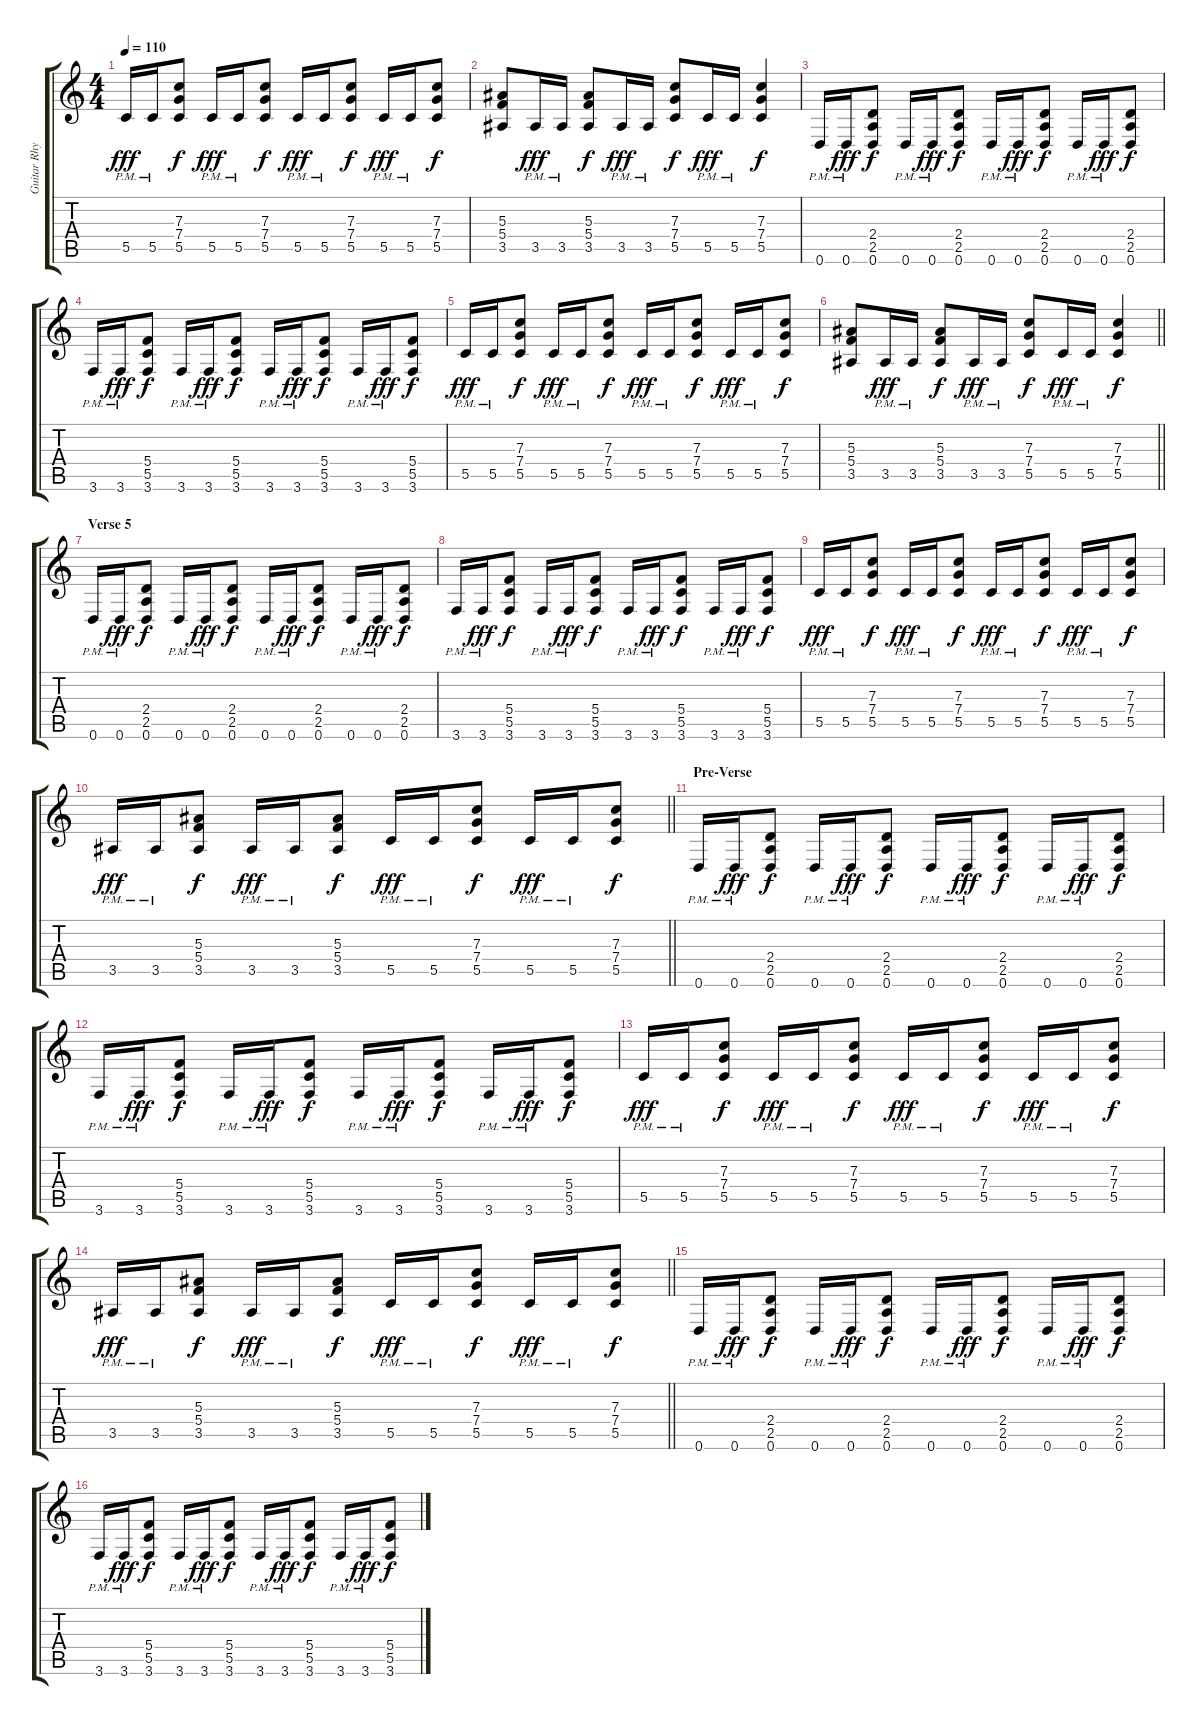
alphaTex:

\track ("Guitar Rhythm" "Guitar Rhy") {instrument overdrivenguitar}
\staff {score tabs}
\tuning (D4 A3 F3 C3 G2 D2) {hide}
\ts (4 4)
\tempo 110
\clef g2
\ks c
5.5{pm}.16{dy fff} 5.5{pm}.16 (7.3 7.4 5.5).8{dy f} 5.5{pm}.16{dy fff} 5.5{pm}.16 (7.3 7.4 5.5).8{dy f} 5.5{pm}.16{dy fff} 5.5{pm}.16 (7.3 7.4 5.5).8{dy f} 5.5{pm}.16{dy fff} 5.5{pm}.16 (7.3 7.4 5.5).8{dy f} |
(5.3 5.4 3.5).8 3.5{pm}.16{dy fff} 3.5{pm}.16 (5.3 5.4 3.5).8{dy f} 3.5{pm}.16{dy fff} 3.5{pm}.16 (7.3 7.4 5.5).8{dy f} 5.5{pm}.16{dy fff} 5.5{pm}.16 (7.3 7.4 5.5).4{dy f} |
0.6{pm}.16 0.6{pm}.16{dy fff} (2.4 2.5 0.6).8{dy f} 0.6{pm}.16 0.6{pm}.16{dy fff} (2.4 2.5 0.6).8{dy f} 0.6{pm}.16 0.6{pm}.16{dy fff} (2.4 2.5 0.6).8{dy f} 0.6{pm}.16 0.6{pm}.16{dy fff} (2.4 2.5 0.6).8{dy f} |
3.6{pm}.16 3.6{pm}.16{dy fff} (5.4 5.5 3.6).8{dy f} 3.6{pm}.16 3.6{pm}.16{dy fff} (5.4 5.5 3.6).8{dy f} 3.6{pm}.16 3.6{pm}.16{dy fff} (5.4 5.5 3.6).8{dy f} 3.6{pm}.16 3.6{pm}.16{dy fff} (5.4 5.5 3.6).8{dy f} |
5.5{pm}.16{dy fff} 5.5{pm}.16 (7.3 7.4 5.5).8{dy f} 5.5{pm}.16{dy fff} 5.5{pm}.16 (7.3 7.4 5.5).8{dy f} 5.5{pm}.16{dy fff} 5.5{pm}.16 (7.3 7.4 5.5).8{dy f} 5.5{pm}.16{dy fff} 5.5{pm}.16 (7.3 7.4 5.5).8{dy f} |
\barLineRight lightlight
(5.3 5.4 3.5).8 3.5{pm}.16{dy fff} 3.5{pm}.16 (5.3 5.4 3.5).8{dy f} 3.5{pm}.16{dy fff} 3.5{pm}.16 (7.3 7.4 5.5).8{dy f} 5.5{pm}.16{dy fff} 5.5{pm}.16 (7.3 7.4 5.5).4{dy f} |
\section ("" "Verse 5")
0.6{pm}.16 0.6{pm}.16{dy fff} (2.4 2.5 0.6).8{dy f} 0.6{pm}.16 0.6{pm}.16{dy fff} (2.4 2.5 0.6).8{dy f} 0.6{pm}.16 0.6{pm}.16{dy fff} (2.4 2.5 0.6).8{dy f} 0.6{pm}.16 0.6{pm}.16{dy fff} (2.4 2.5 0.6).8{dy f} |
3.6{pm}.16 3.6{pm}.16{dy fff} (5.4 5.5 3.6).8{dy f} 3.6{pm}.16 3.6{pm}.16{dy fff} (5.4 5.5 3.6).8{dy f} 3.6{pm}.16 3.6{pm}.16{dy fff} (5.4 5.5 3.6).8{dy f} 3.6{pm}.16 3.6{pm}.16{dy fff} (5.4 5.5 3.6).8{dy f} |
5.5{pm}.16{dy fff} 5.5{pm}.16 (7.3 7.4 5.5).8{dy f} 5.5{pm}.16{dy fff} 5.5{pm}.16 (7.3 7.4 5.5).8{dy f} 5.5{pm}.16{dy fff} 5.5{pm}.16 (7.3 7.4 5.5).8{dy f} 5.5{pm}.16{dy fff} 5.5{pm}.16 (7.3 7.4 5.5).8{dy f} |
\barLineRight lightlight
3.5{pm}.16{dy fff} 3.5{pm}.16 (5.3 5.4 3.5).8{dy f} 3.5{pm}.16{dy fff} 3.5{pm}.16 (5.3 5.4 3.5).8{dy f} 5.5{pm}.16{dy fff} 5.5{pm}.16 (7.3 7.4 5.5).8{dy f} 5.5{pm}.16{dy fff} 5.5{pm}.16 (7.3 7.4 5.5).8{dy f} |
\section ("" "Pre-Verse")
0.6{pm}.16 0.6{pm}.16{dy fff} (2.4 2.5 0.6).8{dy f} 0.6{pm}.16 0.6{pm}.16{dy fff} (2.4 2.5 0.6).8{dy f} 0.6{pm}.16 0.6{pm}.16{dy fff} (2.4 2.5 0.6).8{dy f} 0.6{pm}.16 0.6{pm}.16{dy fff} (2.4 2.5 0.6).8{dy f} |
3.6{pm}.16 3.6{pm}.16{dy fff} (5.4 5.5 3.6).8{dy f} 3.6{pm}.16 3.6{pm}.16{dy fff} (5.4 5.5 3.6).8{dy f} 3.6{pm}.16 3.6{pm}.16{dy fff} (5.4 5.5 3.6).8{dy f} 3.6{pm}.16 3.6{pm}.16{dy fff} (5.4 5.5 3.6).8{dy f} |
5.5{pm}.16{dy fff} 5.5{pm}.16 (7.3 7.4 5.5).8{dy f} 5.5{pm}.16{dy fff} 5.5{pm}.16 (7.3 7.4 5.5).8{dy f} 5.5{pm}.16{dy fff} 5.5{pm}.16 (7.3 7.4 5.5).8{dy f} 5.5{pm}.16{dy fff} 5.5{pm}.16 (7.3 7.4 5.5).8{dy f} |
\barLineRight lightlight
3.5{pm}.16{dy fff} 3.5{pm}.16 (5.3 5.4 3.5).8{dy f} 3.5{pm}.16{dy fff} 3.5{pm}.16 (5.3 5.4 3.5).8{dy f} 5.5{pm}.16{dy fff} 5.5{pm}.16 (7.3 7.4 5.5).8{dy f} 5.5{pm}.16{dy fff} 5.5{pm}.16 (7.3 7.4 5.5).8{dy f} |
0.6{pm}.16 0.6{pm}.16{dy fff} (2.4 2.5 0.6).8{dy f} 0.6{pm}.16 0.6{pm}.16{dy fff} (2.4 2.5 0.6).8{dy f} 0.6{pm}.16 0.6{pm}.16{dy fff} (2.4 2.5 0.6).8{dy f} 0.6{pm}.16 0.6{pm}.16{dy fff} (2.4 2.5 0.6).8{dy f} |
3.6{pm}.16 3.6{pm}.16{dy fff} (5.4 5.5 3.6).8{dy f} 3.6{pm}.16 3.6{pm}.16{dy fff} (5.4 5.5 3.6).8{dy f} 3.6{pm}.16 3.6{pm}.16{dy fff} (5.4 5.5 3.6).8{dy f} 3.6{pm}.16 3.6{pm}.16{dy fff} (5.4 5.5 3.6).8{dy f}
